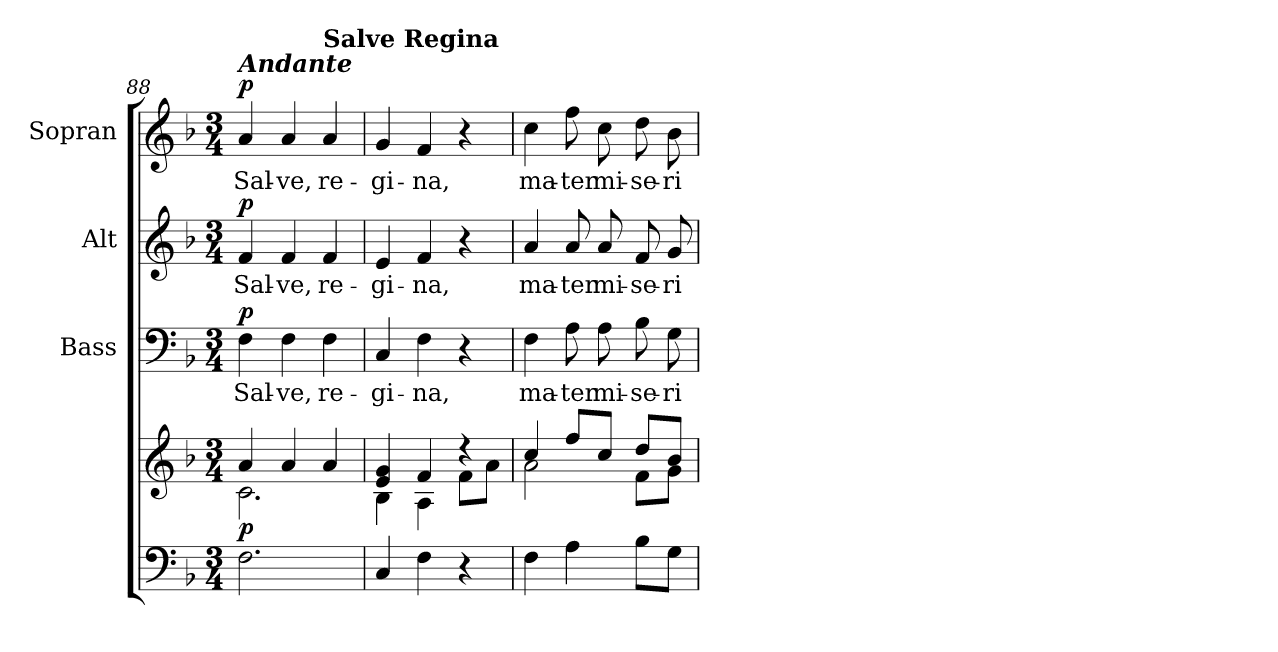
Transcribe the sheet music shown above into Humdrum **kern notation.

**kern	**kern	**dynam	**kern	**text	**dynam	**kern	**text	**dynam	**kern	**text	**dynam
*part4	*part4	*part4	*part3	*part3	*part3	*part2	*part2	*part2	*part1	*part1	*part1
*staff5	*staff4	*staff4/5	*staff3	*staff3	*staff3	*staff2	*staff2	*staff2	*staff1	*staff1	*staff1
*	*	*	*I"Bass	*	*	*I"Alt	*	*	*I"Sopran	*	*
*	*	*	*I'B.	*	*	*I'A.	*	*	*I'S.	*	*
!!LO:LB:g=z
*clefF4	*clefG2	*	*clefF4	*	*	*clefG2	*	*	*clefG2	*	*
*k[b-]	*k[b-]	*	*k[b-]	*	*	*k[b-]	*	*	*k[b-]	*	*
*F:	*F:	*	*F:	*	*	*F:	*	*	*F:	*	*
*M3/4	*M3/4	*	*M3/4	*	*	*M3/4	*	*	*M3/4	*	*
=88	=88	=88	=88	=88	=88	=88	=88	=88	=88	=88	=88
*	*^	*	*	*	*	*	*	*	*	*	*
!	!	!	!	!	!	!	!	!	!	!LO:TX:a:Bi:t=Andante	!	!
!	!	!	!LO:DY:b	!	!LO:LY:b	!LO:DY:a	!	!LO:LY:b	!LO:DY:a	!	!LO:LY:b	!LO:DY:a
2.F\	4a/	2.c\	p	4F\	Sal-	p	4f/	Sal-	p	4a/	Sal-	p
!	!	!	!	!	!LO:LY:b	!	!	!LO:LY:b	!	!	!LO:LY:b	!
.	4a/	.	.	4F\	-ve,	.	4f/	-ve,	.	4a/	-ve,	.
!	!	!	!	!	!	!	!	!	!	!LO:TX:a:B:t=Salve Regina	!	!
!	!	!	!	!	!LO:LY:b	!	!	!LO:LY:b	!	!	!LO:LY:b	!
.	4a/	.	.	4F\	re-	.	4f/	re-	.	4a/	re-	.
=89	=89	=89	=89	=89	=89	=89	=89	=89	=89	=89	=89	=89
!	!	!	!	!	!LO:LY:b	!	!	!LO:LY:b	!	!	!LO:LY:b	!
4C/	4e/ 4g/	4B-\	.	4C/	-gi-	.	4e/	-gi-	.	4g/	-gi-	.
!	!	!	!	!	!LO:LY:b	!	!	!LO:LY:b	!	!	!LO:LY:b	!
4F\	4f/	4A\	.	4F\	-na,	.	4f/	-na,	.	4f/	-na,	.
4r	4rdd	8f\L	.	4r	.	.	4r	.	.	4r	.	.
.	.	8a\J	.	.	.	.	.	.	.	.	.	.
=90	=90	=90	=90	=90	=90	=90	=90	=90	=90	=90	=90	=90
!	!	!	!	!	!LO:LY:b	!	!	!LO:LY:b	!	!	!LO:LY:b	!
4F\	4cc/	2a\	.	4F\	ma-	.	4a/	ma-	.	4cc\	ma-	.
!	!	!	!	!	!LO:LY:b	!	!	!LO:LY:b	!	!	!LO:LY:b	!
4A\	8ff/L	.	.	8A\	-ter	.	8a/	-ter	.	8ff\	-ter	.
!	!	!	!	!	!LO:LY:b	!	!	!LO:LY:b	!	!	!LO:LY:b	!
.	8cc/J	.	.	8A\	mi-	.	8a/	mi-	.	8cc\	mi-	.
!	!	!	!	!	!LO:LY:b	!	!	!LO:LY:b	!	!	!LO:LY:b	!
8B-\L	8dd/L	8f\L	.	8B-\	-se-	.	8f/	-se-	.	8dd\	-se-	.
!	!	!	!	!	!LO:LY:b	!	!	!LO:LY:b	!	!	!LO:LY:b	!
8G\J	8b-/J	8g\J	.	8G\	-ri-	.	8g/	-ri-	.	8b-\	-ri-	.
*	*v	*v	*	*	*	*	*	*	*	*	*	*
=	=	=	=	=	=	=	=	=	=	=	=
*-	*-	*-	*-	*-	*-	*-	*-	*-	*-	*-	*-
